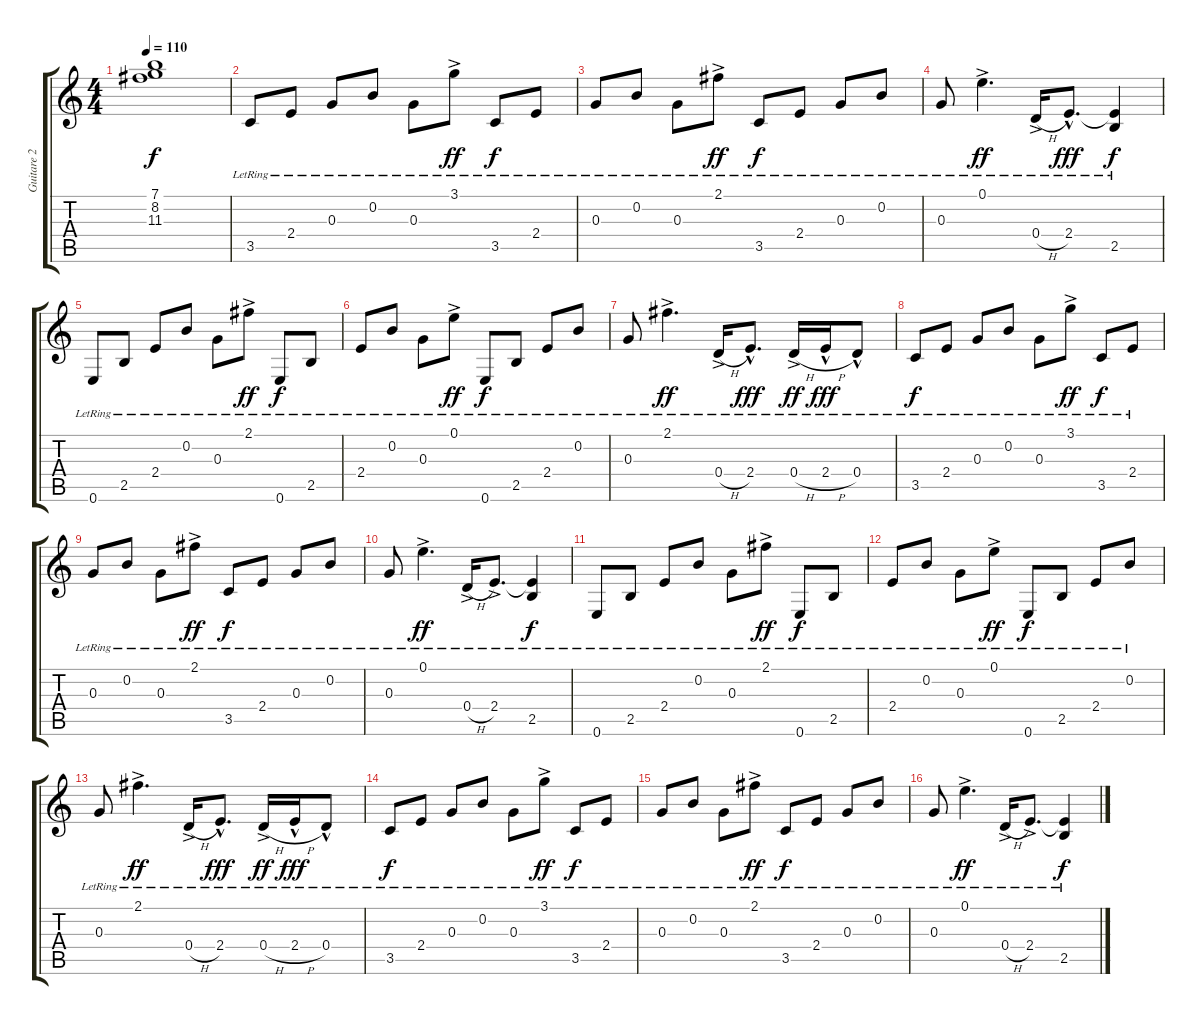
\track ("Guitare 2" "Guitare 2") {instrument acousticguitarsteel}
\staff {score tabs}
\tuning (E4 B3 G3 D3 A2 E2) {hide}
\ts (4 4)
\tempo 110
\clef g2
\ks c
(7.1{t} 8.2{t} 11.3{t}).1{dy f} |
3.5{lr}.8{volume 6} 2.4{lr}.8 0.3{lr}.8 0.2{lr}.8 0.3{lr}.8 3.1{ac lr}.8{dy ff} 3.5{lr}.8{dy f} 2.4{lr}.8 |
0.3{lr}.8 0.2{lr}.8 0.3{lr}.8 2.1{ac lr}.8{dy ff} 3.5{lr}.8{dy f} 2.4{lr}.8 0.3{lr}.8 0.2{lr}.8 |
0.3{lr}.8 0.1{ac lr}.4{d dy ff} 0.4{h ac lr}.16 2.4{hac lr}.8{d dy fff} (2.4{t} 2.5{lr}).4{dy f} |
0.6{lr}.8 2.5{lr}.8 2.4{lr}.8 0.2{lr}.8 0.3{lr}.8 2.1{ac lr}.8{dy ff} 0.6{lr}.8{dy f} 2.5{lr}.8 |
2.4{lr}.8 0.2{lr}.8 0.3{lr}.8 0.1{ac lr}.8{dy ff} 0.6{lr}.8{dy f} 2.5{lr}.8 2.4{lr}.8 0.2{lr}.8 |
0.3{lr}.8 2.1{ac lr}.4{d dy ff} 0.4{h ac lr}.16 2.4{hac lr}.8{d dy fff} 0.4{h ac lr}.16{dy ff} 2.4{h hac lr}.16{dy fff} 0.4{hac lr}.8 |
3.5{lr}.8{dy f} 2.4{lr}.8 0.3{lr}.8 0.2{lr}.8 0.3{lr}.8 3.1{ac lr}.8{dy ff} 3.5{lr}.8{dy f} 2.4{lr}.8 |
0.3{lr}.8 0.2{lr}.8 0.3{lr}.8 2.1{ac lr}.8{dy ff} 3.5{lr}.8{dy f} 2.4{lr}.8 0.3{lr}.8 0.2{lr}.8 |
0.3{lr}.8 0.1{ac lr}.4{d dy ff} 0.4{h ac lr}.16 2.4{ac lr}.8{d} (2.4{t} 2.5{lr}).4{dy f} |
0.6{lr}.8 2.5{lr}.8 2.4{lr}.8 0.2{lr}.8 0.3{lr}.8 2.1{ac lr}.8{dy ff} 0.6{lr}.8{dy f} 2.5{lr}.8 |
2.4{lr}.8 0.2{lr}.8 0.3{lr}.8 0.1{ac lr}.8{dy ff} 0.6{lr}.8{dy f} 2.5{lr}.8 2.4{lr}.8 0.2{lr}.8 |
0.3{lr}.8 2.1{ac lr}.4{d dy ff} 0.4{h ac lr}.16 2.4{hac lr}.8{d dy fff} 0.4{h ac lr}.16{dy ff} 2.4{h hac lr}.16{dy fff} 0.4{hac lr}.8 |
3.5{lr}.8{dy f} 2.4{lr}.8 0.3{lr}.8 0.2{lr}.8 0.3{lr}.8 3.1{ac lr}.8{dy ff} 3.5{lr}.8{dy f} 2.4{lr}.8 |
0.3{lr}.8 0.2{lr}.8 0.3{lr}.8 2.1{ac lr}.8{dy ff} 3.5{lr}.8{dy f} 2.4{lr}.8 0.3{lr}.8 0.2{lr}.8 |
0.3{lr}.8 0.1{ac lr}.4{d dy ff} 0.4{h ac lr}.16 2.4{ac lr}.8{d} (2.4{t} 2.5{lr}).4{dy f}
